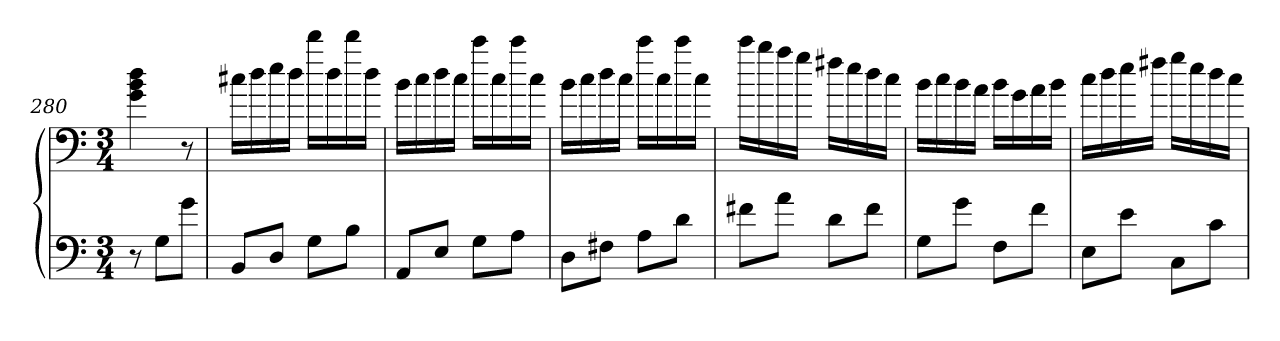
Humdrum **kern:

**kern	**kern
*part1	*part1
*staff2	*staff1
*clefF4	*clefF4
*k[]	*k[]
*C:	*C:
*M3/4	*M3/4
=280	=280
8r	4g 4b 4dd
8GL	.
8gJ	8r
=281	=281
8BBL	16cc#XLL
.	16dd
8DJ	16ee
.	16ddJJ
8GL	16dddLL
.	16dd
8BJ	16ddd
.	16ddJJ
=282	=282
8AAL	16bLL
.	16cc
8EJ	16dd
.	16ccJJ
8GL	16cccLL
.	16cc
8AJ	16ccc
.	16ccJJ
=283	=283
8DL	16bLL
.	16cc
8F#XJ	16dd
.	16ccJJ
8AL	16cccLL
.	16cc
8dJ	16ccc
.	16ccJJ
=284	=284
8f#XL	16cccLL
.	16bb
8aJ	16aa
.	16ggJJ
8dL	16ff#XLL
.	16ee
8f#J	16dd
.	16ccJJ
=285	=285
8GL	16bLL
.	16cc
8gJ	16b
.	16aJJ
8FL	16bLL
.	16g
8fJ	16a
.	16bJJ
=286	=286
8EL	16ccLL
.	16dd
8eJ	16ee
.	16ff#XJJ
8CL	16ggLL
.	16ee
8cJ	16dd
.	16ccJJ
=	=
*-	*-
